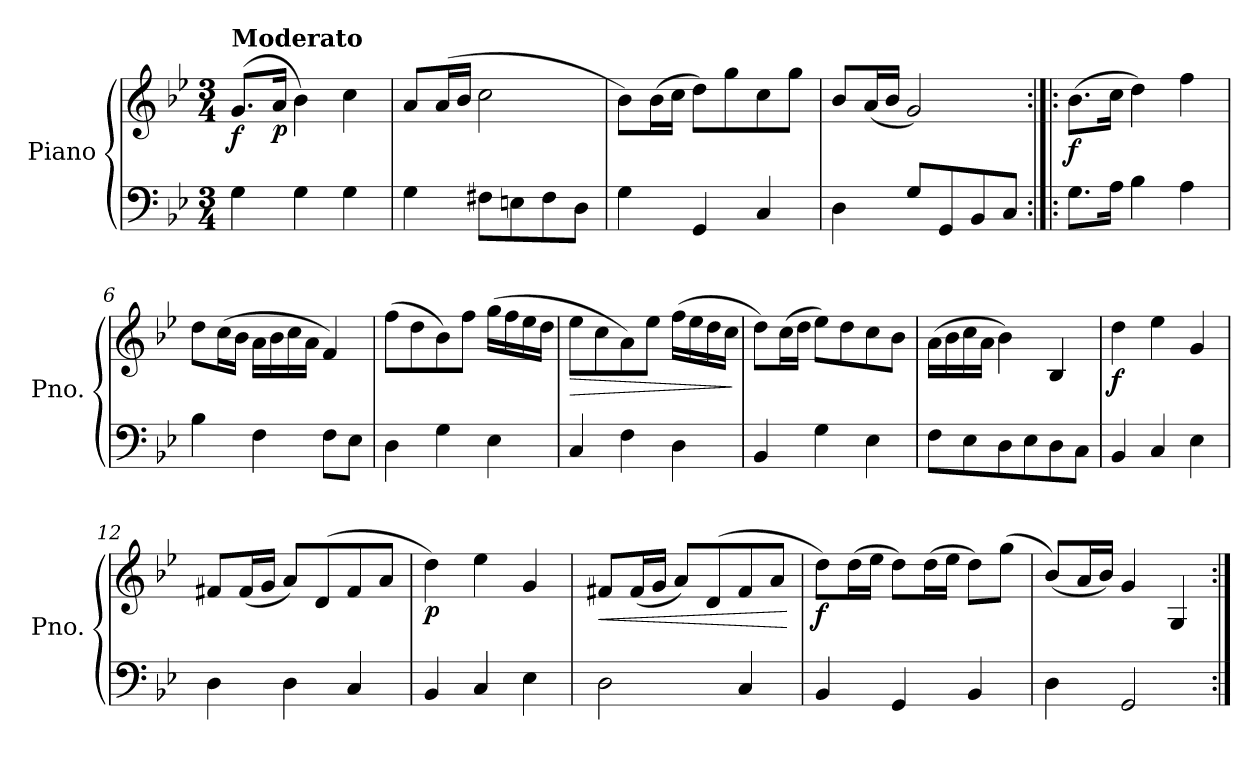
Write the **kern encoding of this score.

**kern	**kern	**dynam
*part1	*part1	*part1
*staff2	*staff1	*staff1/2
*I"Piano	*	*
*I'Pno.	*	*
*clefF4	*clefG2	*
*k[b-e-]	*k[b-e-]	*
*M3/4	*M3/4	*
*MM80	*MM80	*
=1	=1	=1
!	!LO:TX:a:B:t=Moderato	!
!	!	!LO:DY:b
4G\	(8.g/L	f
!	!	!LO:DY:b
.	16a/Jk	p
4G\	4b-\)	.
4G\	4cc\	.
=2	=2	=2
4G\	8a/L	.
.	(16a/L	.
.	16b-/JJ	.
8F#X\L	2cc\	.
8En\	.	.
8F#\	.	.
8D\J	.	.
=3	=3	=3
4G\	8b-\L)	.
.	(16b-\L	.
.	16cc\JJ	.
4GG/	8dd\L)	.
.	8gg\	.
4C/	8cc\	.
.	8gg\J	.
=4	=4	=4
4D\	8b-/L	.
.	(16a/L	.
.	16b-/JJ	.
8G/L	2g/)	.
8GG/	.	.
8BB-/	.	.
8C/J	.	.
!!LO:LB:g=z
=5:|!|:	=5:|!|:	=5:|!|:
!	!	!LO:DY:b
8.G\L	(8.b-\L	f
16A\Jk	16cc\Jk	.
4B-\	4dd\)	.
4A\	4ff\	.
=6	=6	=6
4B-\	8dd\L	.
.	(16cc\L	.
.	16b-\JJ	.
4F\	16a\LL	.
.	16b-\	.
.	16cc\	.
.	16a\JJ	.
8F\L	4f/)	.
8E-\J	.	.
=7	=7	=7
4D\	(8ff\L	.
.	8dd\	.
4G\	8b-\)	.
.	8ff\J	.
4E-\	(16gg\LL	.
.	16ff\	.
.	16ee-\	.
.	16dd\JJ	.
=8	=8	=8
!	!	!LO:HP:b
4C/	8ee-\L	>
.	8cc\	.
4F\	8a\)	.
.	8ee-\J	.
4D\	(16ff\LL	.
.	16ee-\	.
.	16dd\	.
.	16cc\JJ	.
.	.	]
!!LO:LB:g=z
=9	=9	=9
4BB-/	8dd\L)	.
.	(16cc\L	.
.	16dd\JJ	.
4G\	8ee-\L)	.
.	8dd\	.
4E-\	8cc\	.
.	8b-\J	.
=10	=10	=10
8F\L	(16a\LL	.
.	16b-\	.
8E-\	16cc\	.
.	16a\JJ	.
8D\	4b-\)	.
8E-\	.	.
8D\	4B-/	.
8C\J	.	.
=11	=11	=11
!	!	!LO:DY:b
4BB-/	4dd\	f
4C/	4ee-\	.
4E-\	4g/	.
=12	=12	=12
4D\	8f#X/L	.
.	(>16f#/L	.
.	16g/JJ	.
4D\	8a/L)	.
.	(>8d/	.
4C/	8f#/	.
.	8a/J	.
!!LO:LB:g=z
=13	=13	=13
!	!	!LO:DY:b
4BB-/	4dd\)	p
4C/	4ee-\	.
4E-\	4g/	.
=14	=14	=14
!	!	!LO:HP:b
2D\	8f#X/L	<
.	(>16f#/L	.
.	16g/JJ	.
.	8a/L)	.
.	(>8d/	.
4C/	8f#/	.
.	8a/J	.
.	.	[
=15	=15	=15
!	!	!LO:DY:b
4BB-/	8dd\L)	f
.	(16dd\L	.
.	16ee-\JJ	.
4GG/	8dd\L)	.
.	(16dd\L	.
.	16ee-\JJ	.
4BB-/	8dd\L)	.
.	(8gg\J	.
=16	=16	=16
4D\	(8b-/L)	.
.	16a/L	.
.	16b-/JJ)	.
2GG/	4g/	.
.	4G/	.
=:|!	=:|!	=:|!
*-	*-	*-
